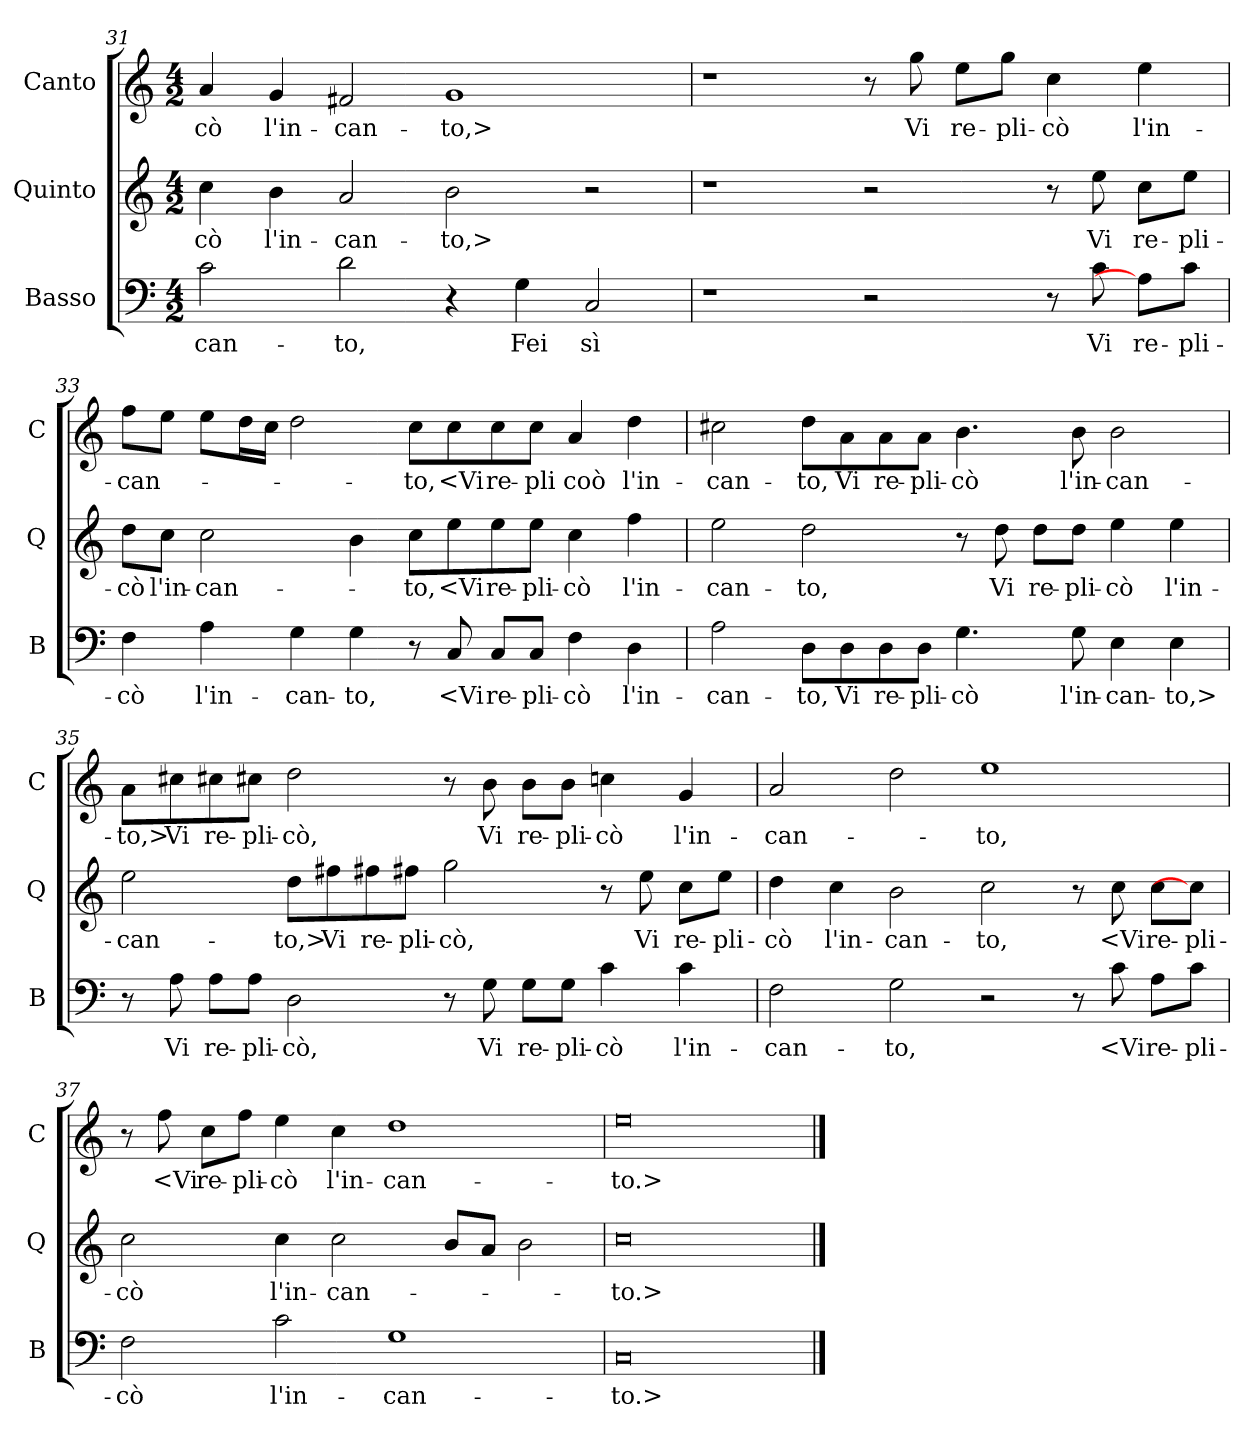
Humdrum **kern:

**kern	**text	**kern	**text	**kern	**text
*part3	*part3	*part2	*part2	*part1	*part1
*staff3	*staff3	*staff2	*staff2	*staff1	*staff1
*I"Basso	*	*I"Quinto	*	*I"Canto	*
*I'B	*	*I'Q	*	*I'C	*
*clefF4	*	*clefG2	*	*clefG2	*
*k[]	*	*k[]	*	*k[]	*
*M4/2	*	*M4/2	*	*M4/2	*
=31	=31	=31	=31	=31	=31
2c	-can-	4cc	-cò	4a	-cò
.	.	4b	l'in-	4g	l'in-
2d	-to,	2a	-can-	2f#X	-can-
4r	.	2b	-to,>	1g	-to,>
4G	Fei	.	.	.	.
2C	sì	2r	.	.	.
=32	=32	=32	=32	=32	=32
1r	.	1r	.	1r	.
2r	.	2r	.	8r	.
.	.	.	.	8gg	Vi
.	.	.	.	8eeL	re-
.	.	.	.	8ggJ	-pli-
8r	.	8r	.	4cc	-cò
8c	Vi	8ee	Vi	.	.
8AL]	re-	8ccL	re-	4ee	l'in-
8cJ	-pli-	8eeJ	-pli-	.	.
=33	=33	=33	=33	=33	=33
4F	-cò	8ddL	-cò	8ffL	-can-
.	.	8ccJ	l'in-	8eeJ	.
4A	l'in-	2cc	-can-	8eeL	.
.	.	.	.	16ddL	.
.	.	.	.	16ccJJ	.
4G	-can-	.	.	2dd	.
4G	-to,	4b	.	.	.
8r	.	8ccL	-to,	8ccL	-to,
8C	<Vi	8ee	<Vi	8cc	<Vi
8CL	re-	8ee	re-	8cc	re-
8CJ	-pli-	8eeJ	-pli-	8ccJ	-pli
4F	-cò	4cc	-cò	4a	coò
4D	l'in-	4ff	l'in-	4dd	l'in-
=34	=34	=34	=34	=34	=34
2A	-can-	2ee	-can-	2cc#X	-can-
8DL	-to,	2dd	-to,	8ddL	-to,
8D	Vi	.	.	8a	Vi
8D	re-	.	.	8a	re-
8DJ	-pli-	.	.	8aJ	-pli-
4.G	-cò	8r	.	4.b	-cò
.	.	8dd	Vi	.	.
.	.	8ddL	re-	.	.
8G	l'in-	8ddJ	-pli-	8b	l'in-
4E	-can-	4ee	-cò	2b	-can-
4E	-to,>	4ee	l'in-	.	.
=35	=35	=35	=35	=35	=35
8r	.	2ee	-can-	8aL	-to,>
8A	Vi	.	.	8cc#X	Vi
8AL	re-	.	.	8cc#X	re-
8AJ	-pli-	.	.	8cc#XJ	-pli-
2D	-cò,	8ddL	-to,>	2dd	-cò,
.	.	8ff#X	Vi	.	.
.	.	8ff#X	re-	.	.
.	.	8ff#XJ	-pli-	.	.
8r	.	2gg	-cò,	8r	.
8G	Vi	.	.	8b	Vi
8GL	re-	.	.	8bL	re-
8GJ	-pli-	.	.	8bJ	-pli-
4c	-cò	8r	.	4ccn	-cò
.	.	8ee	Vi	.	.
4c	l'in-	8ccL	re-	4g	l'in-
.	.	8eeJ	-pli-	.	.
=36	=36	=36	=36	=36	=36
2F	-can-	4dd	-cò	2a	-can-
.	.	4cc	l'in-	.	.
2G	-to,	2b	-can-	2dd	.
2r	.	2cc	-to,	1ee	-to,
8r	.	8r	.	.	.
8c	<Vi	8cc	<Vi	.	.
8AL	re-	8ccL	re-	.	.
8cJ	-pli-	8ccJ]	-pli-	.	.
=37	=37	=37	=37	=37	=37
2F	-cò	2cc	-cò	8r	.
.	.	.	.	8ff	<Vi
.	.	.	.	8ccL	re-
.	.	.	.	8ffJ	-pli-
2c	l'in-	4cc	l'in-	4ee	-cò
.	.	2cc	-can-	4cc	l'in-
1G	-can-	.	.	1dd	-can-
.	.	8bL	.	.	.
.	.	8aJ	.	.	.
.	.	2b	.	.	.
=38	=38	=38	=38	=38	=38
0C	-to.>	0cc	-to.>	0ee	-to.>
==	==	==	==	==	==
*-	*-	*-	*-	*-	*-
